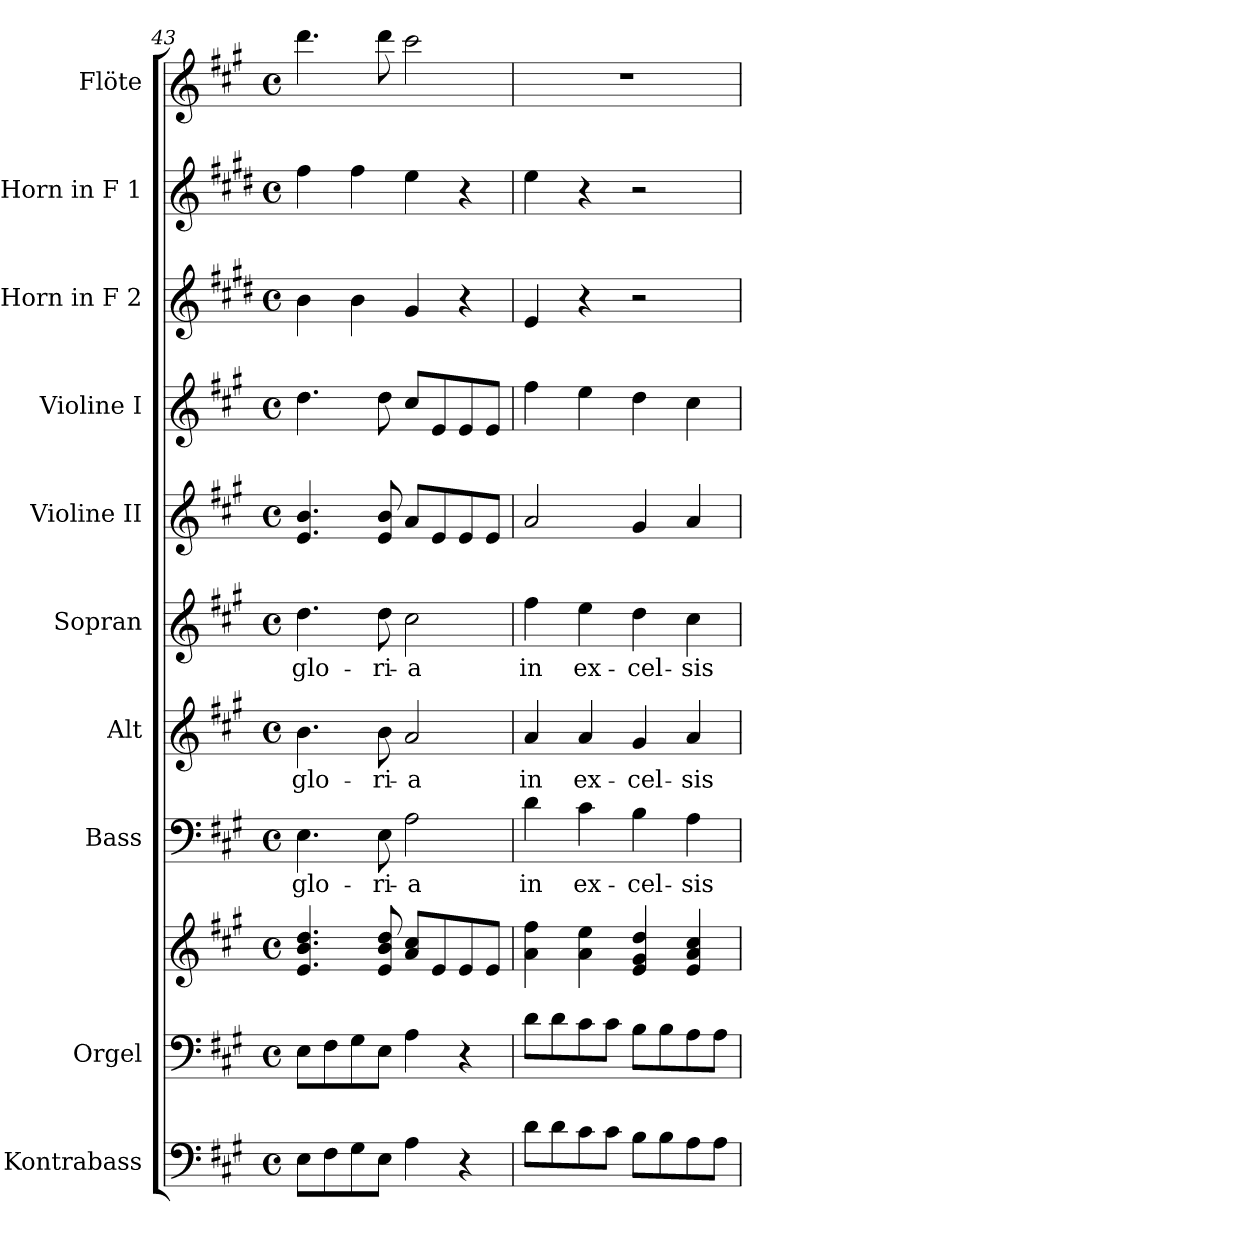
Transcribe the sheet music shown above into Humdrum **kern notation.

**kern	**kern	**kern	**kern	**text	**kern	**text	**kern	**text	**kern	**kern	**kern	**kern	**kern
*part10	*part9	*part9	*part8	*part8	*part7	*part7	*part6	*part6	*part5	*part4	*part3	*part2	*part1
*staff11	*staff10	*staff9	*staff8	*staff8	*staff7	*staff7	*staff6	*staff6	*staff5	*staff4	*staff3	*staff2	*staff1
*I"Kontrabass	*I"Orgel	*	*I"Bass	*	*I"Alt	*	*I"Sopran	*	*I"Violine II	*I"Violine I	*I"Horn in F 2	*I"Horn in F 1	*I"Flöte
*I'Kb.	*I'Org.	*	*I'B.	*	*I'A.	*	*I'S.	*	*I'Vl. II	*I'Vl. I	*	*	*I'Fl.
*clefF4	*clefF4	*clefG2	*clefF4	*	*clefG2	*	*clefG2	*	*clefG2	*clefG2	*clefG2	*clefG2	*clefG2
*ITrd7c12	*	*	*	*	*	*	*	*	*	*	*ITrd4c7	*ITrd4c7	*
*k[f#c#g#]	*k[f#c#g#]	*k[f#c#g#]	*k[f#c#g#]	*	*k[f#c#g#]	*	*k[f#c#g#]	*	*k[f#c#g#]	*k[f#c#g#]	*k[f#c#g#]	*k[f#c#g#]	*k[f#c#g#]
*A:	*A:	*A:	*A:	*	*A:	*	*A:	*	*A:	*A:	*A:	*A:	*A:
*M4/4	*M4/4	*M4/4	*M4/4	*	*M4/4	*	*M4/4	*	*M4/4	*M4/4	*M4/4	*M4/4	*M4/4
*met(c)	*met(c)	*met(c)	*met(c)	*	*met(c)	*	*met(c)	*	*met(c)	*met(c)	*met(c)	*met(c)	*met(c)
=43	=43	=43	=43	=43	=43	=43	=43	=43	=43	=43	=43	=43	=43
!	!	!	!	!LO:LY:b	!	!LO:LY:b	!	!LO:LY:b	!	!	!	!	!
8EE\L	8E\L	4.e/ 4.b/ 4.dd/	4.E\	glo-	4.b\	glo-	4.dd\	glo-	4.e/ 4.b/	4.dd\	4e\	4b\	4.ddd\
8FF#\	8F#\	.	.	.	.	.	.	.	.	.	.	.	.
8GG#\	8G#\	.	.	.	.	.	.	.	.	.	4e\	4b\	.
!	!	!	!	!LO:LY:b	!	!LO:LY:b	!	!LO:LY:b	!	!	!	!	!
8EE\J	8E\J	8e/ 8b/ 8dd/	8E\	-ri-	8b\	-ri-	8dd\	-ri-	8e/ 8b/	8dd\	.	.	8ddd\
!	!	!	!	!LO:LY:b	!	!LO:LY:b	!	!LO:LY:b	!	!	!	!	!
4AA\	4A\	8a/ 8cc#/L	2A\	-a	2a/	-a	2cc#\	-a	8a/L	8cc#/L	4c#/	4a\	2ccc#\
.	.	8e/	.	.	.	.	.	.	8e/	8e/	.	.	.
4r	4r	8e/	.	.	.	.	.	.	8e/	8e/	4r	4r	.
.	.	8e/J	.	.	.	.	.	.	8e/J	8e/J	.	.	.
=44	=44	=44	=44	=44	=44	=44	=44	=44	=44	=44	=44	=44	=44
!	!	!	!	!LO:LY:b	!	!LO:LY:b	!	!LO:LY:b	!	!	!	!	!
8D\L	8d\L	4a\ 4ff#\	4d\	in	4a/	in	4ff#\	in	2a/	4ff#\	4A/	4a\	1r
8D\	8d\	.	.	.	.	.	.	.	.	.	.	.	.
!	!	!	!	!LO:LY:b	!	!LO:LY:b	!	!LO:LY:b	!	!	!	!	!
8C#\	8c#\	4a\ 4ee\	4c#\	ex-	4a/	ex-	4ee\	ex-	.	4ee\	4r	4r	.
8C#\J	8c#\J	.	.	.	.	.	.	.	.	.	.	.	.
!	!	!	!	!LO:LY:b	!	!LO:LY:b	!	!LO:LY:b	!	!	!	!	!
8BB\L	8B\L	4e/ 4g#/ 4dd/	4B\	-cel-	4g#/	-cel-	4dd\	-cel-	4g#/	4dd\	2r	2r	.
8BB\	8B\	.	.	.	.	.	.	.	.	.	.	.	.
!	!	!	!	!LO:LY:b	!	!LO:LY:b	!	!LO:LY:b	!	!	!	!	!
8AA\	8A\	4e/ 4a/ 4cc#/	4A\	-sis	4a/	-sis	4cc#\	-sis	4a/	4cc#\	.	.	.
8AA\J	8A\J	.	.	.	.	.	.	.	.	.	.	.	.
=	=	=	=	=	=	=	=	=	=	=	=	=	=
*-	*-	*-	*-	*-	*-	*-	*-	*-	*-	*-	*-	*-	*-
